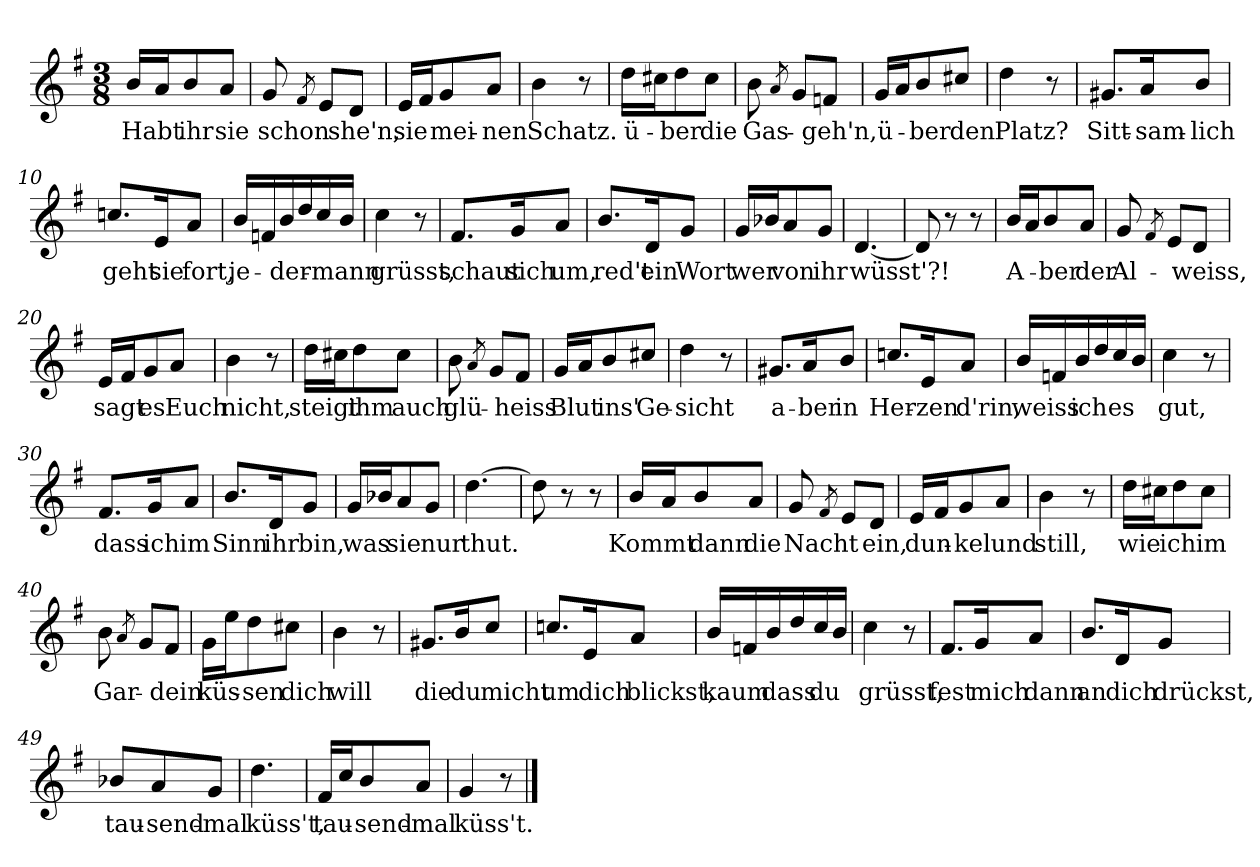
**kern	**text
*part1	*part1
*staff1	*staff1
*clefG2	*
*k[f#]	*
*M3/8	*
=1	=1
!	!LO:LY:b
16b/LL	Habt
16a/J	.
!	!LO:LY:b
8b/	ihr
!	!LO:LY:b
8a/J	sie
=2	=2
!	!LO:LY:b
8g/	schon
8qf#/	.
8e/L	.
!	!LO:LY:b
8d/J	-she'n,
=3	=3
!	!LO:LY:b
16e/LL	sie
16f#/J	.
!	!LO:LY:b
8g/	mei-
!	!LO:LY:b
8a/J	-nen
=4	=4
!	!LO:LY:b
4b\	Schatz.
8r	.
=5	=5
!	!LO:LY:b
16dd\LL	ü-
16cc#X\J	.
!	!LO:LY:b
8dd\	-ber
!	!LO:LY:b
8cc#\J	die
=6	=6
!	!LO:LY:b
8b\	Gas-
8qa/	.
8g/L	.
!	!LO:LY:b
8fn/J	geh'n,
=7	=7
!	!LO:LY:b
16g/LL	ü-
16a/J	.
!	!LO:LY:b
8b/	-ber
!	!LO:LY:b
8cc#X/J	den
=8	=8
!	!LO:LY:b
4dd\	Platz?
8r	.
=9	=9
!	!LO:LY:b
8.g#X/L	Sitt-
!	!LO:LY:b
16a/K	-sam-
!	!LO:LY:b
8b/J	-lich
!!LO:LB:g=z
=10	=10
!	!LO:LY:b
8.ccn/L	geht
!	!LO:LY:b
16e/K	sie
!	!LO:LY:b
8a/J	fort,
=11	=11
!	!LO:LY:b
16b/LL	je-
16fn/	.
!	!LO:LY:b
16b/	-der-
16dd/	.
!	!LO:LY:b
16cc/	-mann
16b/JJ	.
=12	=12
!	!LO:LY:b
4cc\	grüsst,
8r	.
=13	=13
!	!LO:LY:b
8.f#/L	schaut
!	!LO:LY:b
16g/K	sich
!	!LO:LY:b
8a/J	um,
=14	=14
!	!LO:LY:b
8.b/L	red't
!	!LO:LY:b
16d/K	ein
!	!LO:LY:b
8g/J	Wort
=15	=15
!	!LO:LY:b
16g/LL	wer
16b-X/J	.
!	!LO:LY:b
8a/	von
!	!LO:LY:b
8g/J	ihr
=16	=16
!	!LO:LY:b
[4.d/	wüsst'?!
=17	=17
8d/]	.
8r	.
8r	.
!!LO:LB:g=z
=18	=18
!	!LO:LY:b
16b/LL	A-
16a/J	.
!	!LO:LY:b
8b/	-ber
!	!LO:LY:b
8a/J	der
=19	=19
!	!LO:LY:b
8g/	Al-
8qf#/	.
8e/L	.
!	!LO:LY:b
8d/J	weiss,
=20	=20
!	!LO:LY:b
16e/LL	sagt
16f#/J	.
!	!LO:LY:b
8g/	es
!	!LO:LY:b
8a/J	Euch
=21	=21
!	!LO:LY:b
4b\	nicht,
8r	.
=22	=22
!	!LO:LY:b
16dd\LL	steigt
16cc#X\J	.
!	!LO:LY:b
8dd\	ihm
!	!LO:LY:b
8cc#\J	auch
=23	=23
!	!LO:LY:b
8b\	glü-
8qa/	.
8g/L	.
!	!LO:LY:b
8f#/J	heiss
=24	=24
!	!LO:LY:b
16g/LL	Blut
16a/J	.
!	!LO:LY:b
8b/	ins'
!	!LO:LY:b
8cc#X/J	Ge-
=25	=25
!	!LO:LY:b
4dd\	-sicht
8r	.
=26	=26
!	!LO:LY:b
8.g#X/L	a-
!	!LO:LY:b
16a/K	-ber
!	!LO:LY:b
8b/J	in
!!LO:LB:g=z
=27	=27
!	!LO:LY:b
8.ccn/L	Her-
!	!LO:LY:b
16e/K	-zen
!	!LO:LY:b
8a/J	d'rin,
=28	=28
!	!LO:LY:b
16b/LL	weiss
16fn/	.
!	!LO:LY:b
16b/	ich
16dd/	.
!	!LO:LY:b
16cc/	es
16b/JJ	.
=29	=29
!	!LO:LY:b
4cc\	gut,
8r	.
=30	=30
!	!LO:LY:b
8.f#/L	dass
!	!LO:LY:b
16g/K	ich
!	!LO:LY:b
8a/J	im
=31	=31
!	!LO:LY:b
8.b/L	Sinn
!	!LO:LY:b
16d/K	ihr
!	!LO:LY:b
8g/J	bin,
=32	=32
!	!LO:LY:b
16g/LL	was
16b-X/J	.
!	!LO:LY:b
8a/	sie
!	!LO:LY:b
8g/J	nur
=33	=33
!	!LO:LY:b
[4.dd\	thut.
=34	=34
8dd\]	.
8r	.
8r	.
=35	=35
!	!LO:LY:b
16b/LL	Kommt
16a/J	.
!	!LO:LY:b
8b/	dann
!	!LO:LY:b
8a/J	die
!!LO:LB:g=z
=36	=36
!	!LO:LY:b
8g/	Nacht
8qf#/	.
8e/L	.
!	!LO:LY:b
8d/J	-ein,
=37	=37
!	!LO:LY:b
16e/LL	dun-
16f#/J	.
!	!LO:LY:b
8g/	-kel
!	!LO:LY:b
8a/J	und
=38	=38
!	!LO:LY:b
4b\	still,
8r	.
=39	=39
!	!LO:LY:b
16dd\LL	wie
16cc#X\J	.
!	!LO:LY:b
8dd\	ich
!	!LO:LY:b
8cc#\J	im
=40	=40
!	!LO:LY:b
8b\	Gar-
8qa/	.
8g/L	.
!	!LO:LY:b
8f#/J	dein
=41	=41
!	!LO:LY:b
16g\LL	küs-
16ee\J	.
!	!LO:LY:b
8dd\	-sen
!	!LO:LY:b
8cc#X\J	dich
=42	=42
!	!LO:LY:b
4b\	will
8r	.
=43	=43
!	!LO:LY:b
8.g#X/L	die
!	!LO:LY:b
16b/K	du
!	!LO:LY:b
8cc/J	micht
=44	=44
!	!LO:LY:b
8.ccn/L	um
!	!LO:LY:b
16e/K	dich
!	!LO:LY:b
8a/J	blickst,
!!LO:LB:g=z
=45	=45
!	!LO:LY:b
16b/LL	kaum
16fn/	.
!	!LO:LY:b
16b/	dass
16dd/	.
!	!LO:LY:b
16cc/	du
16b/JJ	.
=46	=46
!	!LO:LY:b
4cc\	grüsst,
8r	.
=47	=47
!	!LO:LY:b
8.f#/L	fest
!	!LO:LY:b
16g/K	mich
!	!LO:LY:b
8a/J	dann
=48	=48
!	!LO:LY:b
8.b/L	an
!	!LO:LY:b
16d/K	dich
!	!LO:LY:b
8g/J	drückst,
=49	=49
!	!LO:LY:b
8b-X/L	tau-
!	!LO:LY:b
8a/	-send-
!	!LO:LY:b
8g/J	mal
=50	=50
!	!LO:LY:b
4.dd\	küss't,
=51	=51
!	!LO:LY:b
16f#/LL	tau-
16cc/J	.
!	!LO:LY:b
8b/	-send-
!	!LO:LY:b
8a/J	-mal
=52	=52
!	!LO:LY:b
4g/	küss't.
8r	.
==	==
*-	*-
